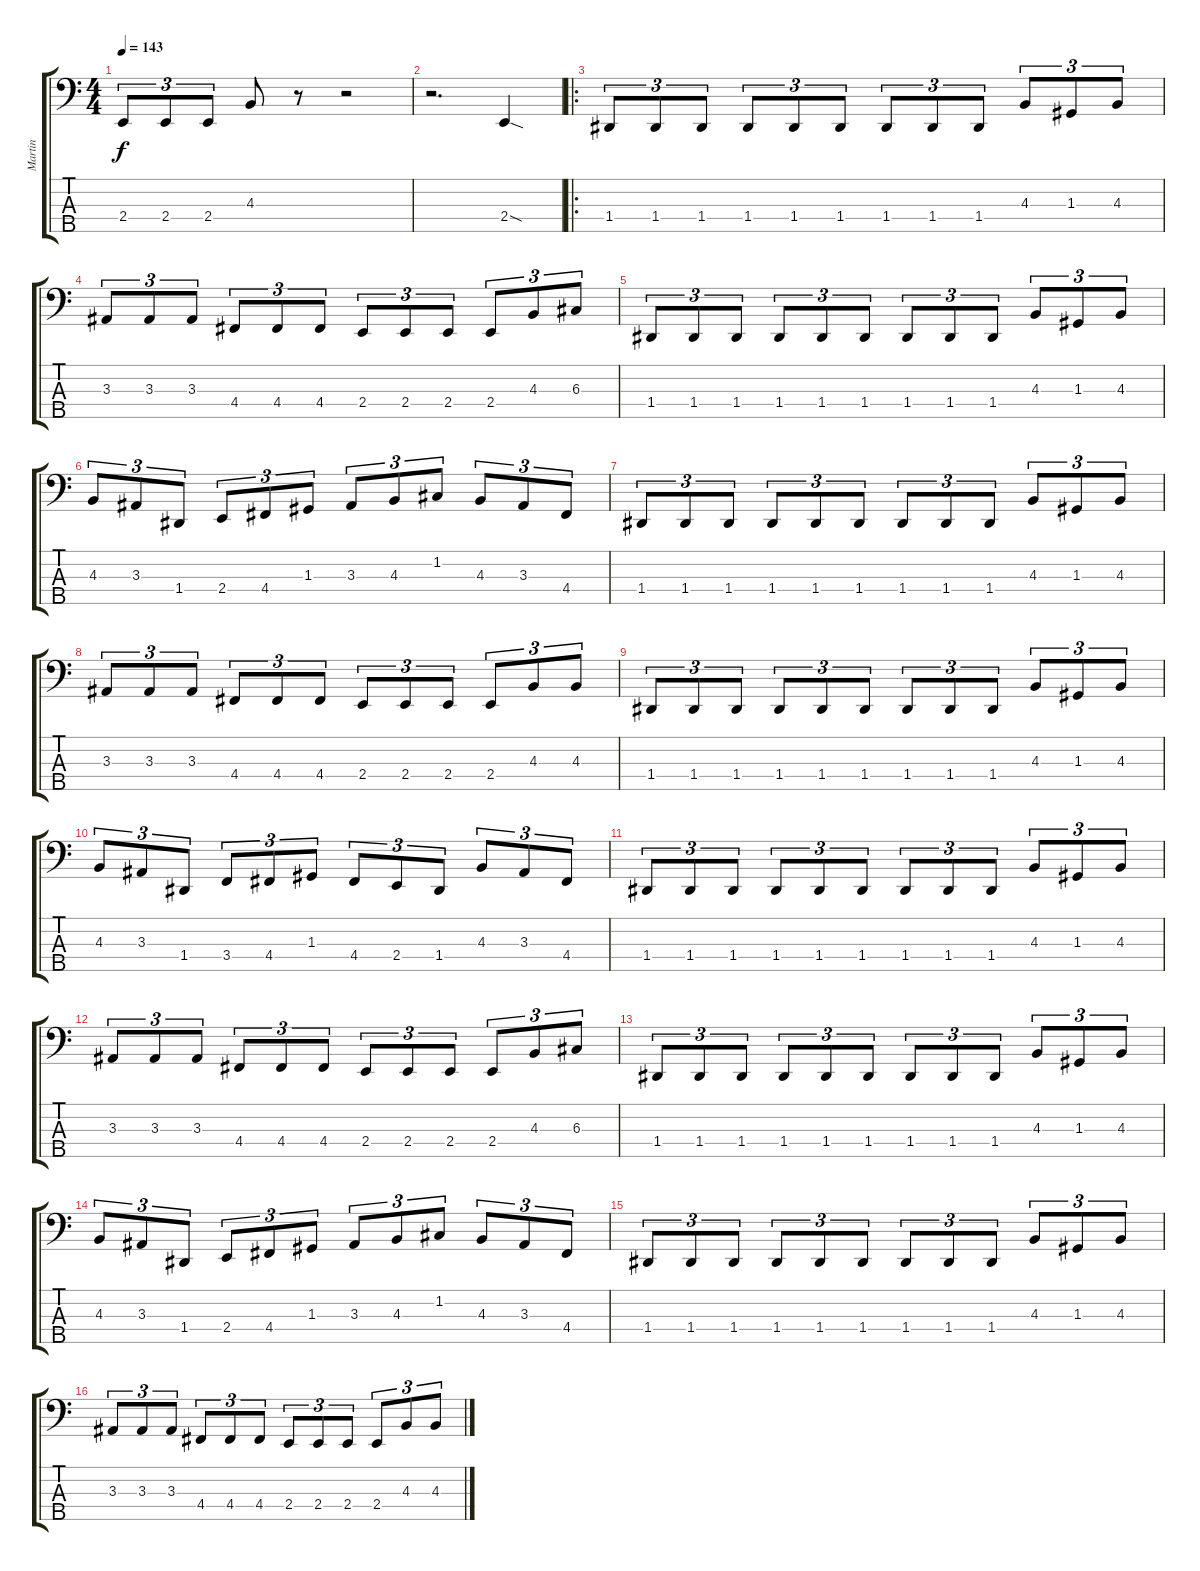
\track ("Martin" "Martin") {instrument electricbassfinger}
\staff {score tabs}
\tuning (F2 C2 G1 D1 A0) {hide}
\ts (4 4)
\tempo 143
\clef f4
\ks c
2.4.8{tu (3 2) dy f} 2.4.8{tu (3 2)} 2.4.8{tu (3 2)} 4.3.8 r.8 r.2 |
r.2{d} 2.4{sod}.4 |
\ro
1.4.8{tu (3 2)} 1.4.8{tu (3 2)} 1.4.8{tu (3 2)} 1.4.8{tu (3 2)} 1.4.8{tu (3 2)} 1.4.8{tu (3 2)} 1.4.8{tu (3 2)} 1.4.8{tu (3 2)} 1.4.8{tu (3 2)} 4.3.8{tu (3 2)} 1.3.8{tu (3 2)} 4.3.8{tu (3 2)} |
3.3.8{tu (3 2)} 3.3.8{tu (3 2)} 3.3.8{tu (3 2)} 4.4.8{tu (3 2)} 4.4.8{tu (3 2)} 4.4.8{tu (3 2)} 2.4.8{tu (3 2)} 2.4.8{tu (3 2)} 2.4.8{tu (3 2)} 2.4.8{tu (3 2)} 4.3.8{tu (3 2)} 6.3.8{tu (3 2)} |
1.4.8{tu (3 2)} 1.4.8{tu (3 2)} 1.4.8{tu (3 2)} 1.4.8{tu (3 2)} 1.4.8{tu (3 2)} 1.4.8{tu (3 2)} 1.4.8{tu (3 2)} 1.4.8{tu (3 2)} 1.4.8{tu (3 2)} 4.3.8{tu (3 2)} 1.3.8{tu (3 2)} 4.3.8{tu (3 2)} |
4.3.8{tu (3 2)} 3.3.8{tu (3 2)} 1.4.8{tu (3 2)} 2.4.8{tu (3 2)} 4.4.8{tu (3 2)} 1.3.8{tu (3 2)} 3.3.8{tu (3 2)} 4.3.8{tu (3 2)} 1.2.8{tu (3 2)} 4.3.8{tu (3 2)} 3.3.8{tu (3 2)} 4.4.8{tu (3 2)} |
1.4.8{tu (3 2)} 1.4.8{tu (3 2)} 1.4.8{tu (3 2)} 1.4.8{tu (3 2)} 1.4.8{tu (3 2)} 1.4.8{tu (3 2)} 1.4.8{tu (3 2)} 1.4.8{tu (3 2)} 1.4.8{tu (3 2)} 4.3.8{tu (3 2)} 1.3.8{tu (3 2)} 4.3.8{tu (3 2)} |
3.3.8{tu (3 2)} 3.3.8{tu (3 2)} 3.3.8{tu (3 2)} 4.4.8{tu (3 2)} 4.4.8{tu (3 2)} 4.4.8{tu (3 2)} 2.4.8{tu (3 2)} 2.4.8{tu (3 2)} 2.4.8{tu (3 2)} 2.4.8{tu (3 2)} 4.3.8{tu (3 2)} 4.3.8{tu (3 2)} |
1.4.8{tu (3 2)} 1.4.8{tu (3 2)} 1.4.8{tu (3 2)} 1.4.8{tu (3 2)} 1.4.8{tu (3 2)} 1.4.8{tu (3 2)} 1.4.8{tu (3 2)} 1.4.8{tu (3 2)} 1.4.8{tu (3 2)} 4.3.8{tu (3 2)} 1.3.8{tu (3 2)} 4.3.8{tu (3 2)} |
4.3.8{tu (3 2)} 3.3.8{tu (3 2)} 1.4.8{tu (3 2)} 3.4.8{tu (3 2)} 4.4.8{tu (3 2)} 1.3.8{tu (3 2)} 4.4.8{tu (3 2)} 2.4.8{tu (3 2)} 1.4.8{tu (3 2)} 4.3.8{tu (3 2)} 3.3.8{tu (3 2)} 4.4.8{tu (3 2)} |
1.4.8{tu (3 2)} 1.4.8{tu (3 2)} 1.4.8{tu (3 2)} 1.4.8{tu (3 2)} 1.4.8{tu (3 2)} 1.4.8{tu (3 2)} 1.4.8{tu (3 2)} 1.4.8{tu (3 2)} 1.4.8{tu (3 2)} 4.3.8{tu (3 2)} 1.3.8{tu (3 2)} 4.3.8{tu (3 2)} |
3.3.8{tu (3 2)} 3.3.8{tu (3 2)} 3.3.8{tu (3 2)} 4.4.8{tu (3 2)} 4.4.8{tu (3 2)} 4.4.8{tu (3 2)} 2.4.8{tu (3 2)} 2.4.8{tu (3 2)} 2.4.8{tu (3 2)} 2.4.8{tu (3 2)} 4.3.8{tu (3 2)} 6.3.8{tu (3 2)} |
1.4.8{tu (3 2)} 1.4.8{tu (3 2)} 1.4.8{tu (3 2)} 1.4.8{tu (3 2)} 1.4.8{tu (3 2)} 1.4.8{tu (3 2)} 1.4.8{tu (3 2)} 1.4.8{tu (3 2)} 1.4.8{tu (3 2)} 4.3.8{tu (3 2)} 1.3.8{tu (3 2)} 4.3.8{tu (3 2)} |
4.3.8{tu (3 2)} 3.3.8{tu (3 2)} 1.4.8{tu (3 2)} 2.4.8{tu (3 2)} 4.4.8{tu (3 2)} 1.3.8{tu (3 2)} 3.3.8{tu (3 2)} 4.3.8{tu (3 2)} 1.2.8{tu (3 2)} 4.3.8{tu (3 2)} 3.3.8{tu (3 2)} 4.4.8{tu (3 2)} |
1.4.8{tu (3 2)} 1.4.8{tu (3 2)} 1.4.8{tu (3 2)} 1.4.8{tu (3 2)} 1.4.8{tu (3 2)} 1.4.8{tu (3 2)} 1.4.8{tu (3 2)} 1.4.8{tu (3 2)} 1.4.8{tu (3 2)} 4.3.8{tu (3 2)} 1.3.8{tu (3 2)} 4.3.8{tu (3 2)} |
3.3.8{tu (3 2)} 3.3.8{tu (3 2)} 3.3.8{tu (3 2)} 4.4.8{tu (3 2)} 4.4.8{tu (3 2)} 4.4.8{tu (3 2)} 2.4.8{tu (3 2)} 2.4.8{tu (3 2)} 2.4.8{tu (3 2)} 2.4.8{tu (3 2)} 4.3.8{tu (3 2)} 4.3.8{tu (3 2)}
